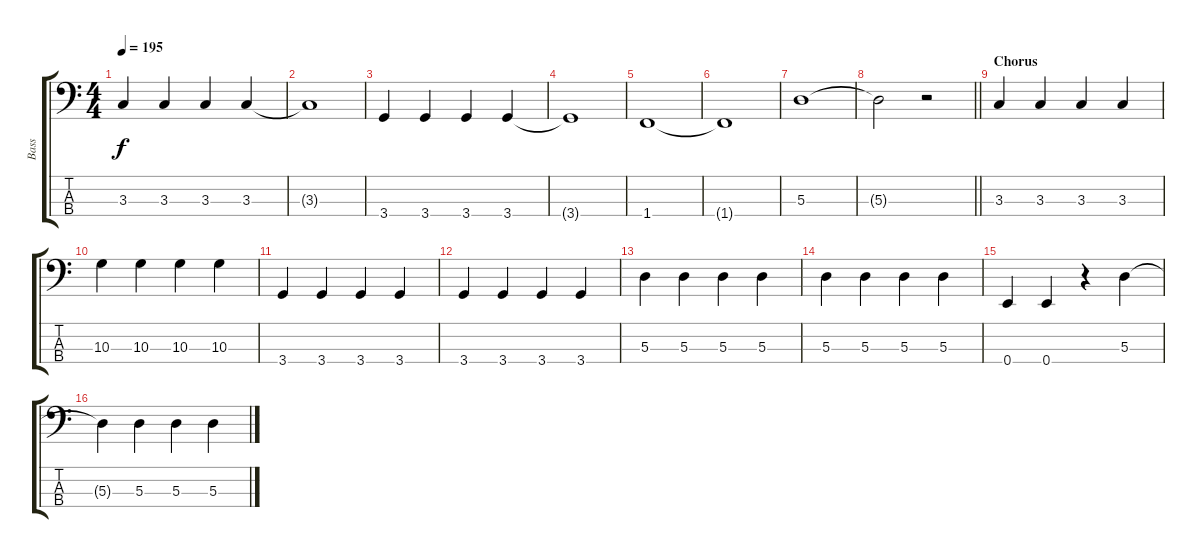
\track ("Bass" "Bass") {instrument electricbasspick}
\staff {score tabs}
\tuning (G2 D2 A1 E1) {hide}
\ts (4 4)
\tempo 195
\clef f4
\ks c
3.3.4{dy f} 3.3.4 3.3.4 3.3.4 |
3.3{t}.1 |
3.4.4 3.4.4 3.4.4 3.4.4 |
3.4{t}.1 |
1.4.1 |
1.4{t}.1 |
5.3.1 |
\barLineRight lightlight
5.3{t}.2 r.2 |
\section ("" "Chorus")
3.3.4 3.3.4 3.3.4 3.3.4 |
10.3.4 10.3.4 10.3.4 10.3.4 |
3.4.4 3.4.4 3.4.4 3.4.4 |
3.4.4 3.4.4 3.4.4 3.4.4 |
5.3.4 5.3.4 5.3.4 5.3.4 |
5.3.4 5.3.4 5.3.4 5.3.4 |
0.4.4 0.4.4 r.4 5.3.4 |
5.3{t}.4 5.3.4 5.3.4 5.3.4
